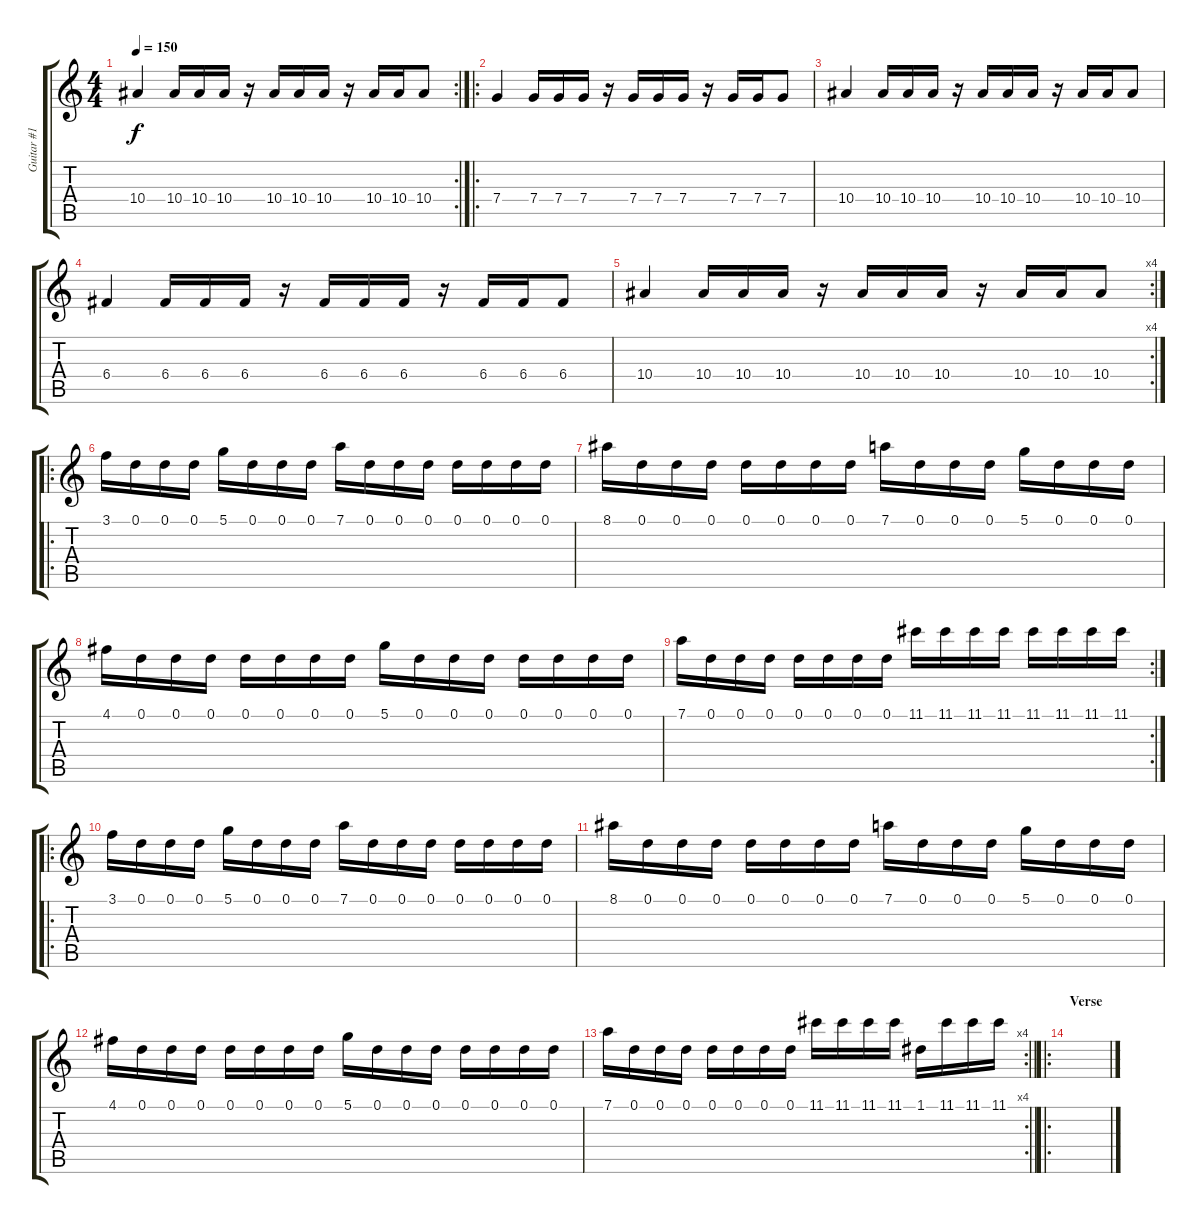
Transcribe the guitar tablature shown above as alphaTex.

\track ("Guitar #1" "Guitar #1") {instrument distortionguitar}
\staff {score tabs}
\tuning (D4 A3 F3 C3 G2 C2) {hide}
\rc 2
\ts (4 4)
\tempo 150
\clef g2
\ks c
10.4.4{dy f} 10.4.16 10.4.16 10.4.16 r.16 10.4.16 10.4.16 10.4.16 r.16 10.4.16 10.4.16 10.4.8 |
\ro
7.4.4 7.4.16 7.4.16 7.4.16 r.16 7.4.16 7.4.16 7.4.16 r.16 7.4.16 7.4.16 7.4.8 |
10.4.4 10.4.16 10.4.16 10.4.16 r.16 10.4.16 10.4.16 10.4.16 r.16 10.4.16 10.4.16 10.4.8 |
6.4.4 6.4.16 6.4.16 6.4.16 r.16 6.4.16 6.4.16 6.4.16 r.16 6.4.16 6.4.16 6.4.8 |
\rc 4
10.4.4 10.4.16 10.4.16 10.4.16 r.16 10.4.16 10.4.16 10.4.16 r.16 10.4.16 10.4.16 10.4.8 |
\ro
3.1.16 0.1.16 0.1.16 0.1.16 5.1.16 0.1.16 0.1.16 0.1.16 7.1.16 0.1.16 0.1.16 0.1.16 0.1.16 0.1.16 0.1.16 0.1.16 |
8.1.16 0.1.16 0.1.16 0.1.16 0.1.16 0.1.16 0.1.16 0.1.16 7.1.16 0.1.16 0.1.16 0.1.16 5.1.16 0.1.16 0.1.16 0.1.16 |
4.1.16 0.1.16 0.1.16 0.1.16 0.1.16 0.1.16 0.1.16 0.1.16 5.1.16 0.1.16 0.1.16 0.1.16 0.1.16 0.1.16 0.1.16 0.1.16 |
\rc 2
7.1.16 0.1.16 0.1.16 0.1.16 0.1.16 0.1.16 0.1.16 0.1.16 11.1.16 11.1.16 11.1.16 11.1.16 11.1.16 11.1.16 11.1.16 11.1.16 |
\ro
3.1.16 0.1.16 0.1.16 0.1.16 5.1.16 0.1.16 0.1.16 0.1.16 7.1.16 0.1.16 0.1.16 0.1.16 0.1.16 0.1.16 0.1.16 0.1.16 |
8.1.16 0.1.16 0.1.16 0.1.16 0.1.16 0.1.16 0.1.16 0.1.16 7.1.16 0.1.16 0.1.16 0.1.16 5.1.16 0.1.16 0.1.16 0.1.16 |
4.1.16 0.1.16 0.1.16 0.1.16 0.1.16 0.1.16 0.1.16 0.1.16 5.1.16 0.1.16 0.1.16 0.1.16 0.1.16 0.1.16 0.1.16 0.1.16 |
\rc 4
\barLineRight lightlight
7.1.16 0.1.16 0.1.16 0.1.16 0.1.16 0.1.16 0.1.16 0.1.16 11.1.16 11.1.16 11.1.16 11.1.16 1.1.16 11.1.16 11.1.16 11.1.16 |
\ro
\section ("" "Verse")
